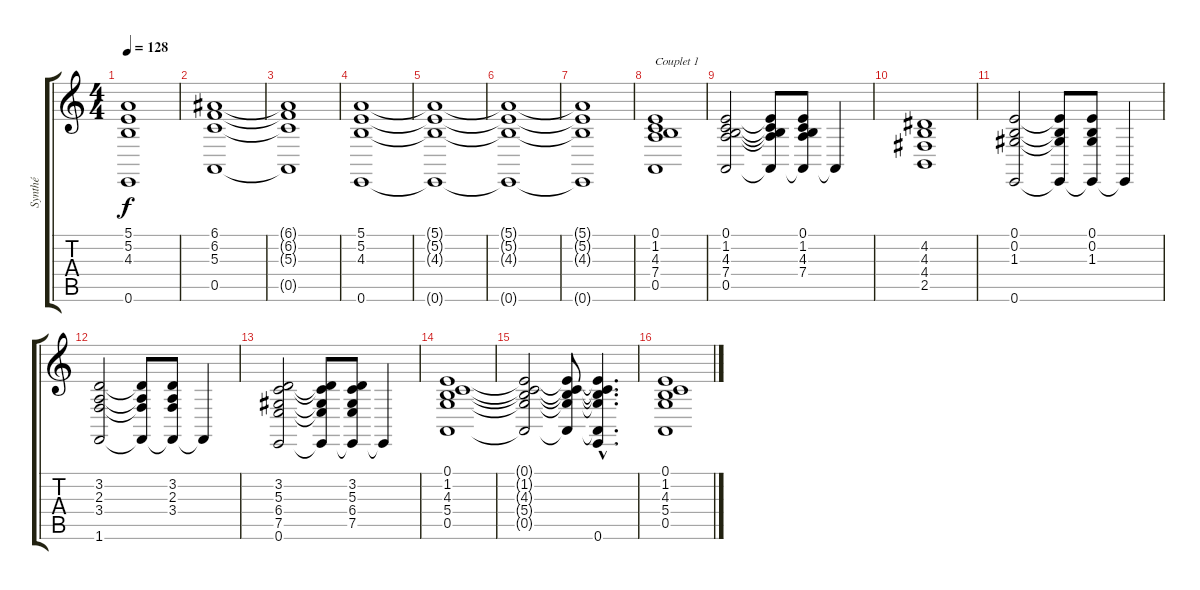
\track ("Synthé" "Synthé") {instrument electricpiano2}
\staff {score tabs}
\tuning (E4 B3 G3 D3 A2 E2) {hide}
\ts (4 4)
\tempo 128
\clef g2
\ks c
(5.1{t} 5.2{t} 4.3{t} 0.6{t}).1{dy f} |
(6.1 6.2 5.3 0.5).1 |
(6.1{t} 6.2{t} 5.3{t} 0.5{t}).1 |
(5.1 5.2 4.3 0.6).1 |
(5.1{t} 5.2{t} 4.3{t} 0.6{t}).1 |
(5.1{t} 5.2{t} 4.3{t} 0.6{t}).1 |
(5.1{t} 5.2{t} 4.3{t} 0.6{t}).1 |
(0.1 1.2 4.3 7.4 0.5).1{txt "Couplet 1"} |
(0.1 1.2 4.3 7.4 0.5).2 (0.1{t} 1.2{t} 4.3{t} 7.4{t} 0.5{t}).8 (0.1 1.2 4.3 7.4 0.5{t}).8 0.5{t}.4 |
(4.2 4.3 4.4 2.5).1 |
(0.1 0.2 1.3 0.6).2 (0.1{t} 0.2{t} 1.3{t} 0.6{t}).8 (0.1 0.2 1.3 0.6{t}).8 0.6{t}.4 |
(3.2 2.3 3.4 1.6).2 (3.2{t} 2.3{t} 3.4{t} 1.6{t}).8 (3.2 2.3 3.4 1.6{t}).8 1.6{t}.4 |
(3.2 5.3 6.4 7.5 0.6).2 (3.2{t} 5.3{t} 6.4{t} 7.5{t} 0.6{t}).8 (3.2 5.3 6.4 7.5 0.6{t}).8 0.6{t}.4 |
(0.1 1.2 4.3 5.4 0.5).1 |
(0.1{t} 1.2{t} 4.3{t} 5.4{t} 0.5{t}).2 (0.1{t} 1.2{t} 4.3{t} 5.4{t} 0.5{t}).8 (0.1{hac t} 1.2{hac t} 4.3{hac t} 5.4{hac t} 0.5{hac t} 0.6{hac}).4{d} |
(0.1 1.2 4.3 5.4 0.5).1
